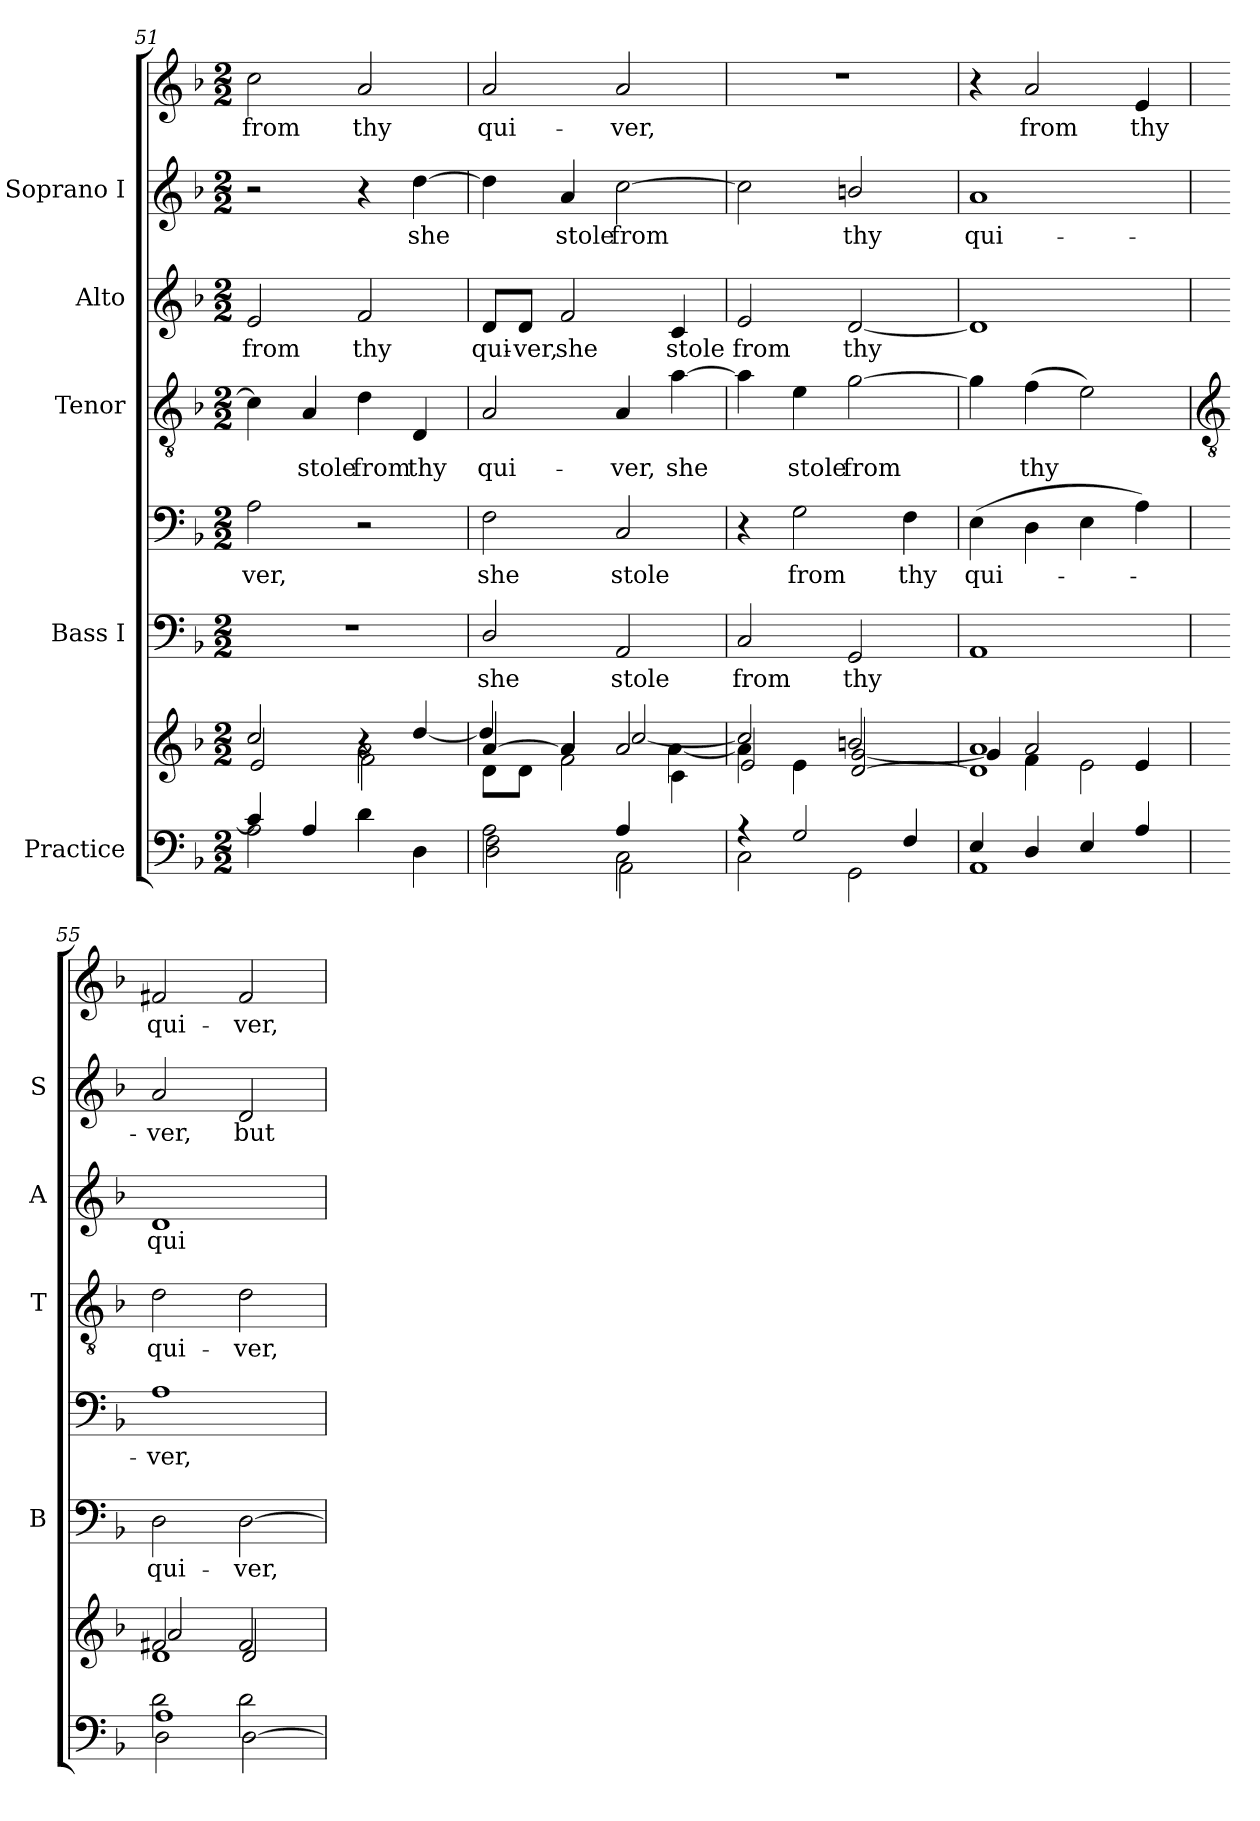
**kern	**kern	**kern	**text	**kern	**text	**kern	**text	**kern	**text	**kern	**text	**kern	**text
*part5	*part5	*part4	*part4	*part4	*part4	*part3	*part3	*part2	*part2	*part1	*part1	*part1	*part1
*staff8	*staff7	*staff6	*staff6	*staff5	*staff5	*staff4	*staff4	*staff3	*staff3	*staff2	*staff2	*staff1	*staff1
*I"Practice	*	*I"Bass I	*	*	*	*I"Tenor	*	*I"Alto	*	*I"Soprano I	*	*	*
*	*	*I'B	*	*	*	*I'T	*	*I'A	*	*I'S	*	*	*
*clefF4	*clefG2	*clefF4	*	*clefF4	*	*clefGv2	*	*clefG2	*	*clefG2	*	*clefG2	*
*k[b-]	*k[b-]	*k[b-]	*	*k[b-]	*	*k[b-]	*	*k[b-]	*	*k[b-]	*	*k[b-]	*
*F:	*F:	*F:	*	*F:	*	*F:	*	*F:	*	*F:	*	*F:	*
*M2/2	*M2/2	*M2/2	*	*M2/2	*	*M2/2	*	*M2/2	*	*M2/2	*	*M2/2	*
=51	=51	=51	=51	=51	=51	=51	=51	=51	=51	=51	=51	=51	=51
*^	*^	*	*	*	*	*	*	*	*	*	*	*	*
*	*^	*	*^	*	*	*	*	*	*	*	*	*	*	*	*
!	!	!	!	!	!	!	!	!	!LO:LY:b	!	!	!	!LO:LY:b	!	!	!	!LO:LY:b
4c/]	2A\	1ryy	2cc/	2ryy	2e/	1r	.	2A	ver,	4c]	.	2e	from	2r	.	2cc	from
!	!	!	!	!	!	!	!	!	!	!	!LO:LY:b	!	!	!	!	!	!
4A/	.	.	.	.	.	.	.	.	.	4A	stole	.	.	.	.	.	.
!	!	!	!	!	!	!	!	!	!	!	!LO:LY:b	!	!LO:LY:b	!	!	!	!LO:LY:b
4d\	2ryy	.	2a\	4r	2f\	.	.	2r	.	4d	from	2f	thy	4r	.	2a	thy
!	!	!	!	!	!	!	!	!	!	!	!LO:LY:b	!	!	!	!LO:LY:b	!	!
4D\	.	.	.	[4dd/	.	.	.	.	.	4D	thy	.	.	[4dd	she	.	.
=52	=52	=52	=52	=52	=52	=52	=52	=52	=52	=52	=52	=52	=52	=52	=52	=52	=52
*	*	*	*	*	*^	*	*	*	*	*	*	*	*	*	*	*	*
!	!	!	!	!	!	!	!	!LO:LY:b	!	!LO:LY:b	!	!LO:LY:b	!	!LO:LY:b	!	!	!	!LO:LY:b
2A\	2F\	2D\	[4a/	4dd/]	8d\L	2.ryy	2D/	she	2F	she	2A	qui-	8d/L	qui-	4dd]	.	2a	qui-
!	!	!	!	!	!	!	!	!	!	!	!	!	!	!LO:LY:b	!	!	!	!
.	.	.	.	.	8d\J	.	.	.	.	.	.	.	8d/J	-ver,	.	.	.	.
!	!	!	!	!	!	!	!	!	!	!	!	!	!	!LO:LY:b	!	!LO:LY:b	!	!
.	.	.	4a/]	4a/	2f\	.	.	.	.	.	.	.	2f	she	4a	stole	.	.
!	!	!	!	!	!	!	!	!LO:LY:b	!	!LO:LY:b	!	!LO:LY:b	!	!	!	!LO:LY:b	!	!LO:LY:b
4A/	2C\	2AA\	2a/	[2cc/	.	.	2AA	stole	2C	stole	4A	-ver,	.	.	[2cc	from	2a	-ver,
!	!	!	!	!	!	!	!	!	!	!	!	!LO:LY:b	!	!LO:LY:b	!	!	!	!
4ryy	.	.	.	.	4c\	[4a\	.	.	.	.	[4a	she	4c	stole	.	.	.	.
*	*v	*v	*	*	*	*	*	*	*	*	*	*	*	*	*	*	*	*
=53	=53	=53	=53	=53	=53	=53	=53	=53	=53	=53	=53	=53	=53	=53	=53	=53	=53
!	!	!	!	!	!	!	!LO:LY:b	!	!	!	!	!	!LO:LY:b	!	!	!	!
4r	2C\	1ryy	2cc/]	2e/	4a\]	2C	from	4r	.	4a]	.	2e	from	2cc]	.	1r	.
!	!	!	!	!	!	!	!	!	!LO:LY:b	!	!LO:LY:b	!	!	!	!	!	!
2G/	.	.	.	.	4e\	.	.	2G	from	4e	stole	.	.	.	.	.	.
!	!	!	!	!	!	!	!LO:LY:b	!	!	!	!LO:LY:b	!	!LO:LY:b	!	!LO:LY:b	!	!
.	2GG\	.	2bn/	[2d/	[2g/	2GG	thy	.	.	[2g	from	[2d	thy	2bn/	thy	.	.
!	!	!	!	!	!	!	!	!	!LO:LY:b	!	!	!	!	!	!	!	!
4F/	.	.	.	.	.	.	.	4F	thy	.	.	.	.	.	.	.	.
=54	=54	=54	=54	=54	=54	=54	=54	=54	=54	=54	=54	=54	=54	=54	=54	=54	=54
!	!	!	!	!	!	!	!	!	!LO:LY:b	!	!	!	!	!	!LO:LY:b	!	!
4E/	1AA\	4ryy	1a/	1d\]	4g/]	1AA	.	(>4E	qui-	4g]	.	1d]	.	1a	qui-	4r	.
!	!	!	!	!	!	!	!	!	!	!	!LO:LY:b	!	!	!	!	!	!LO:LY:b
4D/	.	2a/	.	.	4f\	.	.	4D	.	(>4f	thy	.	.	.	.	2a	from
4E/	.	.	.	.	2e\	.	.	4E	.	2e)	.	.	.	.	.	.	.
!	!	!	!	!	!	!	!	!	!	!	!	!	!	!	!	!	!LO:LY:b
4A/	.	4e/	.	.	.	.	.	4A)	.	.	.	.	.	.	.	4e	thy
*v	*v	*	*	*	*	*	*	*	*	*	*	*	*	*	*	*	*
*	*v	*v	*v	*v	*	*	*	*	*	*	*	*	*	*	*	*
!!LO:LB:g=z
=55	=55	=55	=55	=55	=55	=55	=55	=55	=55	=55	=55	=55	=55
*	*	*	*	*	*	*clefGv2	*	*	*	*	*	*	*
*^	*^	*	*	*	*	*	*	*	*	*	*	*	*
*	*^	*	*^	*	*	*	*	*	*	*	*	*	*	*	*
!	!	!	!	!	!	!	!LO:LY:b	!	!LO:LY:b	!	!LO:LY:b	!	!LO:LY:b	!	!LO:LY:b	!	!LO:LY:b
2d\	1A\	2D\	2f#X/	2a/	1d\	2D	qui-	1A	ver,	2d	qui-	1d	qui-	2a	ver,	2f#X	-qui-
!	!	!	!	!	!	!	!LO:LY:b	!	!	!	!LO:LY:b	!	!	!	!LO:LY:b	!	!LO:LY:b
2d\	.	[2D\	2f#/	2d/	.	[2D	-ver,	.	.	2d	-ver,	.	.	2d	but	2f#	-ver,
*v	*v	*v	*	*	*	*	*	*	*	*	*	*	*	*	*	*	*
*	*v	*v	*v	*	*	*	*	*	*	*	*	*	*	*	*
=	=	=	=	=	=	=	=	=	=	=	=	=	=
*-	*-	*-	*-	*-	*-	*-	*-	*-	*-	*-	*-	*-	*-
